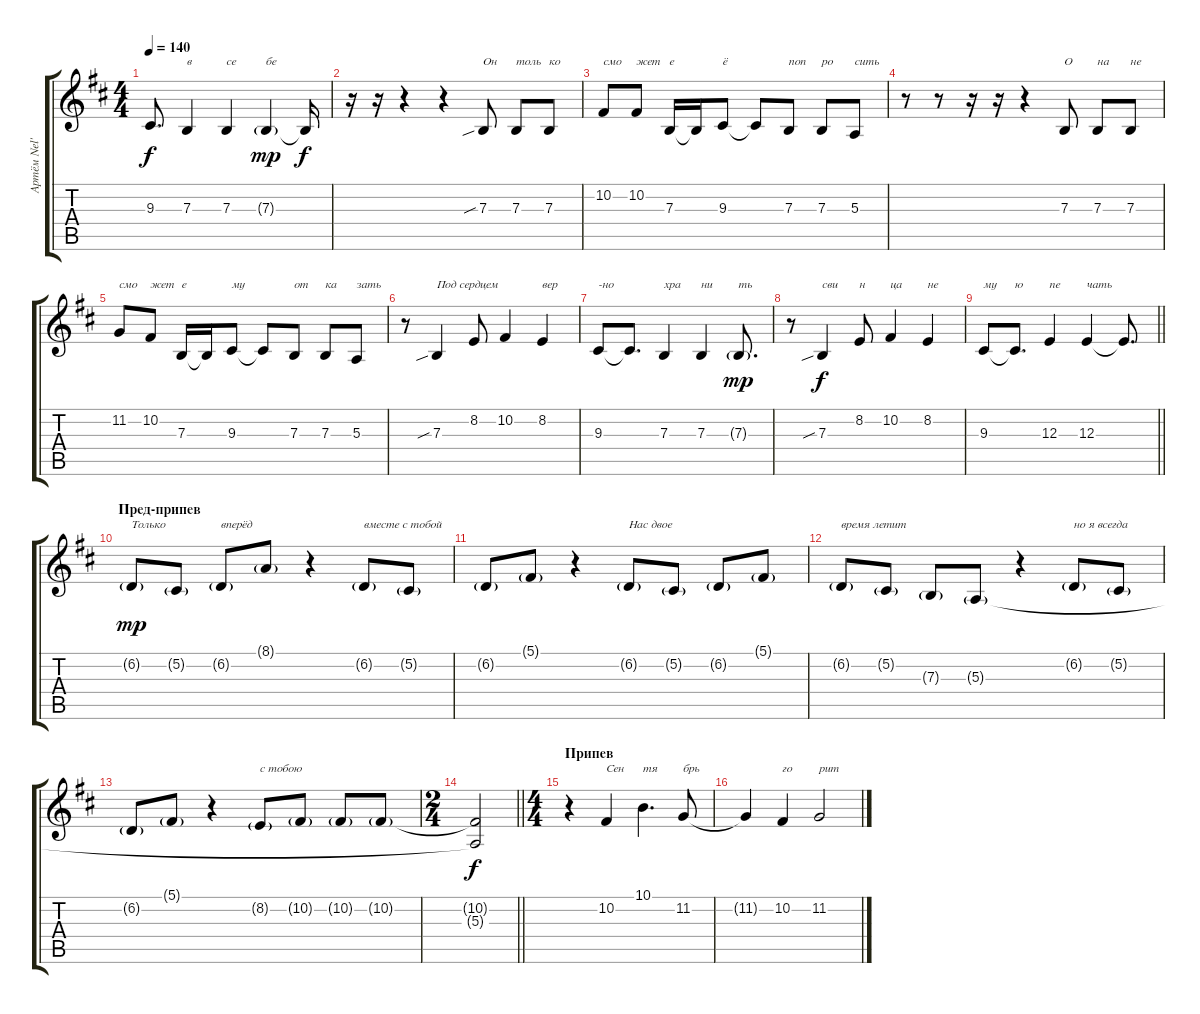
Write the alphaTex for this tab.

\track ("Артём Nel'son Лоцких" "Артём Nel'") {instrument synthvoice}
\staff {score tabs}
\tuning (Db4 Ab3 E3 B2 Gb2 B1) {hide}
\ts (4 4)
\tempo 140
\clef g2
\ks bminor
9.3{t}.8{d dy f} 7.3.4{txt "в"} 7.3.4{txt "се"} 7.3{g}.4{txt "бе" dy mp} 7.3{t}.16{dy f} |
r.16 r.16 r.4 r.4 7.3{sib}.8{txt "Он "} 7.3.8{txt "толь"} 7.3.8{txt "ко"} |
10.2.8{txt "смо"} 10.2.8{txt "жет"} 7.3.16{txt "е"} 7.3{t}.16 9.3.8{txt "ё"} 9.3{t}.8 7.3.8{txt "поп"} 7.3.8{txt "ро"} 5.3.8{txt "сить"} |
r.8 r.8 r.16 r.16 r.4 7.3.8{txt "О"} 7.3.8{txt "на"} 7.3.8{txt "не"} |
11.2.8{txt "смо"} 10.2.8{txt "жет"} 7.3.16{txt "е"} 7.3{t}.16 9.3.8{txt "му"} 9.3{t}.8 7.3.8{txt "от"} 7.3.8{txt "ка"} 5.3.8{txt "зать"} |
r.8 7.3{sib}.4{txt "Под сердцем"} 8.2.8 10.2.4 8.2.4{txt "вер"} |
9.3.8{txt "-но"} 9.3{t}.8{d} 7.3.4{txt "хра"} 7.3.4{txt "ни"} 7.3{g}.8{d txt "ть" dy mp} |
r.8 7.3{sib}.4{txt "сви" dy f} 8.2.8{txt "н"} 10.2.4{txt "ца"} 8.2.4{txt "не"} |
\barLineRight lightlight
9.3.8{txt "му"} 9.3{t}.8{d txt "ю"} 12.3.4{txt "пе"} 12.3.4{txt "чать"} 12.3{t}.8{d} |
\section ("" "Пред-припев")
6.2{g}.8{txt "Только" dy mp} 5.2{g}.8 6.2{g}.8{txt "вперёд"} 8.1{g}.8 r.4 6.2{g}.8{txt "вместе с тобой"} 5.2{g}.8 |
6.2{g}.8 5.1{g}.8 r.4 6.2{g}.8{txt "Нас двое"} 5.2{g}.8 6.2{g}.8 5.1{g}.8 |
6.2{g}.8{txt "время летит"} 5.2{g}.8 7.3{g}.8 5.3{g}.8 r.4 6.2{g}.8{txt "но я всегда"} 5.2{g}.8 |
6.2{g}.8 5.1{g}.8 r.4 8.2{g}.8{txt "с тобою"} 10.2{g}.8 10.2{g}.8 10.2{g}.8 |
\ts (2 4)
\barLineRight lightlight
(10.2{t} 5.3{t}).2{dy f} |
\ts (4 4)
\section ("" "Припев")
r.4 10.2.4{txt "Сен"} 10.1.4{d txt "тя"} 11.2.8{txt "брь"} |
11.2{t}.4 10.2.4{txt "го"} 11.2.2{txt "рит"}
